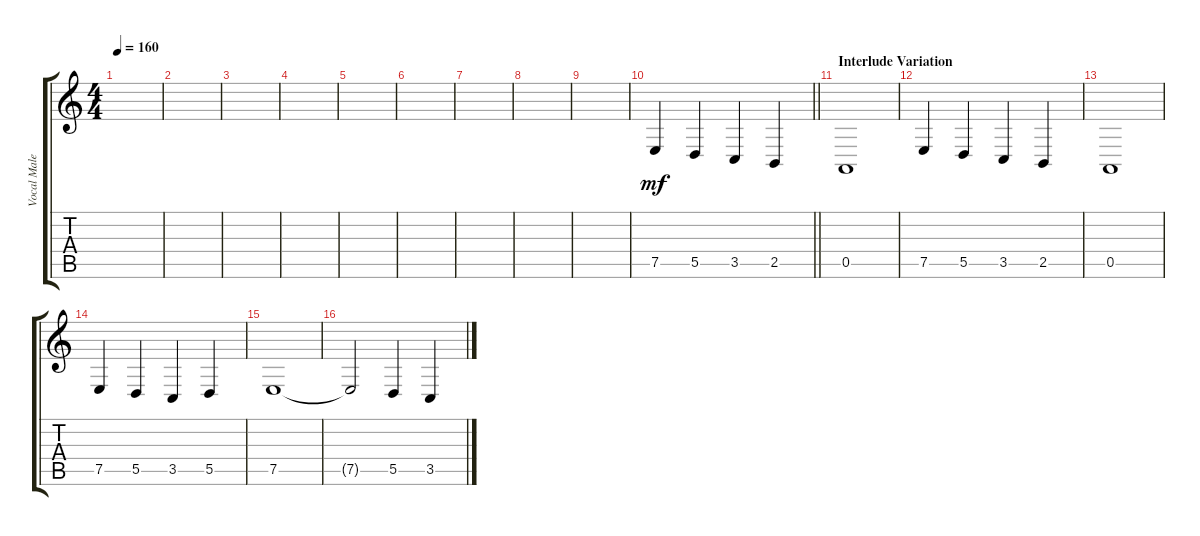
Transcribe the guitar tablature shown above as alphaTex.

\track ("Vocal Male" "Vocal Male") {instrument lead2sawtooth}
\staff {score tabs}
\tuning (E4 B3 G3 D3 A2 E2) {hide}
\ts (4 4)
\tempo 160
\clef g2
\ks c
|
|
|
|
|
|
|
|
|
\barLineRight lightlight
7.5.4{dy mf} 5.5.4 3.5.4 2.5.4 |
\section ("" "Interlude Variation")
0.5.1 |
7.5.4 5.5.4 3.5.4 2.5.4 |
0.5.1 |
7.5.4 5.5.4 3.5.4 5.5.4 |
7.5.1 |
7.5{t}.2 5.5.4 3.5.4
